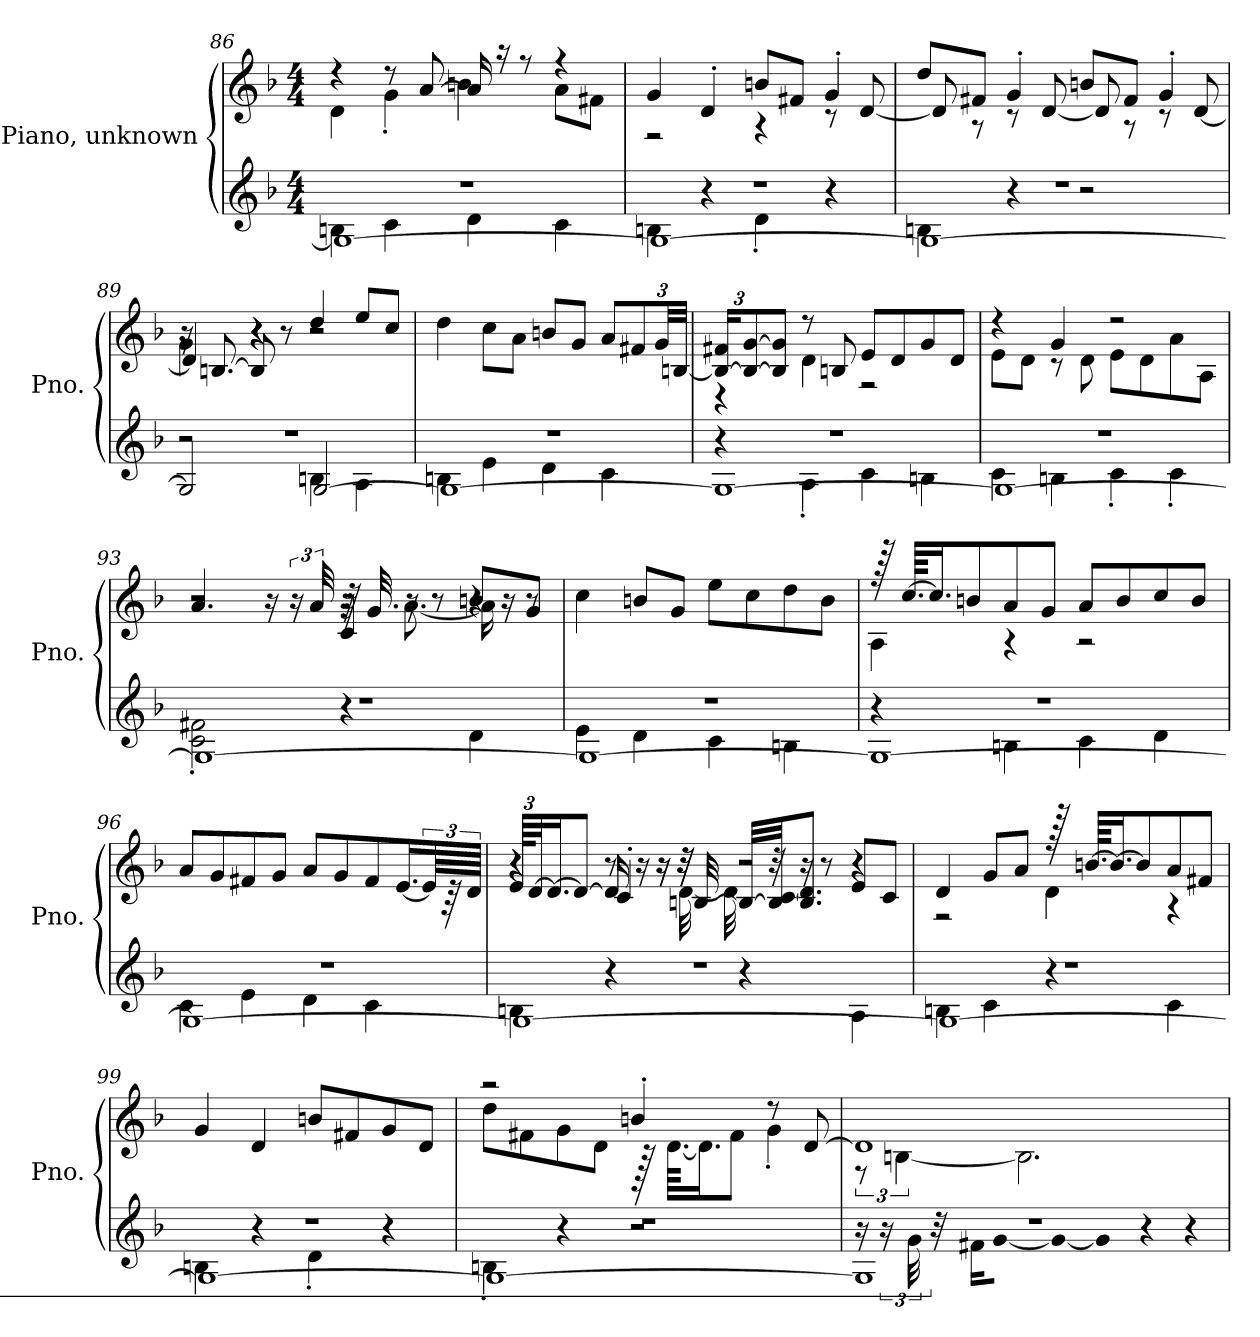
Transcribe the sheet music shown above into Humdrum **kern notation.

**kern	**kern
*part1	*part1
*staff2	*staff1
*I"Piano, unknown	*
*I'Pno.	*
!!LO:LB:g=z
*clefG2	*clefG2
*k[b-]	*k[b-]
*M4/4	*M4/4
=86	=86
*^	*^
*	*^	*	*
1r	4Bn\	1G_	4r	4d\
.	4c\	.	8r	4g'\
.	.	.	[8a/	.
.	4d\	.	16a/]	4bn\
.	.	.	16r	.
.	.	.	8r	.
.	4c\	.	4r	8a\L
.	.	.	.	8f#X\J
=87	=87	=87	=87	=87
1r	4Bn\	1G_	4g/	2r
.	4r	.	4d'/	.
.	4d'\	.	8bn/L	4r
.	.	.	8f#X/J	.
.	4r	.	4g'/	8r
.	.	.	.	[8d/
=88	=88	=88	=88	=88
1r	4Bn\	1G_	8dd/L	8d/]
.	.	.	8f#X/J	8r
.	4r	.	4g'/	8r
.	.	.	.	[8d/
.	2r	.	8bn/L	8d/]
.	.	.	8f#/J	8r
.	.	.	4g'/	8r
.	.	.	.	[8d/
!!LO:PB:g=z
=89	=89	=89	=89	=89
*	*	*	*	*^
1r	2r	2G/]	16r	4g\	4d/]
.	.	.	[8.Bn/	.	.
.	.	.	8B/]	4r	4r
.	.	.	8r	.	.
.	4Bn\	[2G/	4dd/	2r	2r
.	4A\	.	8ee/L	.	.
.	.	.	8cc/J	.	.
*	*	*	*v	*v	*v
=90	=90	=90	=90
1r	4Bn\	1G_	4dd\
.	4e\	.	8cc\L
.	.	.	8a\J
.	4d\	.	8bn/L
.	.	.	8g/J
.	4c\	.	8a/L
*	*	*	*Xbrackettup
.	.	.	12f#X/
.	.	.	48g/LL
.	.	.	[48Bn/JJJ
=91	=91	=91	=91
*	*	*	*^
1r	4r	1G_	24B/_ 24f#X/KL	4r
.	.	.	12B/_ [12g/	.
.	.	.	8B/] 8g/]J	.
.	4A'\	.	8r	4d\
.	.	.	8Bn/	.
.	4c\	.	8e/L	2r
.	.	.	8d/	.
.	4Bn\	.	8g/	.
.	.	.	8d/J	.
=92	=92	=92	=92	=92
1r	4c\	1G_	4r	8e\L
.	.	.	.	8d\J
.	4Bn\	.	4g/	8r
.	.	.	.	8d\
.	4c'\	.	2r	8e\L
.	.	.	.	8d\
.	4c'\	.	.	8a\
.	.	.	.	8A\J
!!LO:LB:g=z
=93	=93	=93	=93	=93
*	*	*	*	*^
1r	2c\' 2f#X\'	1G_	4.a/	2r	2r
.	.	.	16r	.	.
*	*	*	*brackettup	*	*
.	.	.	24r	.	.
.	.	.	48a/	.	.
.	4r	.	64r	16r	4c/
.	.	.	32.g/	.	.
.	.	.	16r	[8.a\	.
.	.	.	8r	.	.
.	4d\	.	8bn/L	16a\]	4r
.	.	.	.	16r	.
.	.	.	8g/J	8r	.
*	*	*	*v	*v	*v
=94	=94	=94	=94
1r	4e\	1G_	4cc\
.	4d\	.	8bn/L
.	.	.	8g/J
.	4c\	.	8ee\L
.	.	.	8cc\
.	4Bn\	.	8dd\
.	.	.	8b\J
=95	=95	=95	=95
*	*	*	*^
1r	4r	1G_	128r	4A\
.	.	.	[64.cc/KKLL	.
.	.	.	16.cc/J]	.
.	.	.	8bn/	.
.	4Bn\	.	8a/	4r
.	.	.	8g/J	.
.	4c\	.	8a/L	2r
.	.	.	8b/	.
.	4d\	.	8cc/	.
.	.	.	8b/J	.
*	*	*	*v	*v
!!LO:LB:g=z
=96	=96	=96	=96
1r	4c\	1G_	8a/L
.	.	.	8g/
.	4e\	.	8f#X/
.	.	.	8g/J
.	4d\	.	8a/L
.	.	.	8g/
.	4c\	.	8f#/
.	.	.	[16.e/L
.	.	.	96e/JJkk]
.	.	.	96r
.	.	.	96d/
=97	=97	=97	=97
*	*	*	*Xbrackettup
*	*	*	*^
*	*	*	*	*^
1r	4Bn\	1G_	96e/KLLL	4r	4r
.	.	.	[48d/J	.	.
.	.	.	16.d/J_	.	.
.	.	.	8d/J_	.	.
.	4r	.	16d/]	8r	4c'/
.	.	.	16r	.	.
.	.	.	16r	16r	.
.	.	.	32r	32r	.
.	.	.	[32Bn/	[32d\	.
.	4r	.	32B/LLL_	32d\]	2r
.	.	.	32B/_ 32c/JJ	32r	.
.	.	.	8.B/] 8.d/J	16r	.
.	.	.	.	8r	.
.	4A\	.	8e/L	4r	.
.	.	.	8c/J	.	.
*	*	*	*	*v	*v
!!LO:LB:g=z
=98	=98	=98	=98	=98
1r	4Bn\	1G_	4d/	2r
.	4c\	.	8g/L	.
.	.	.	8a/J	.
.	4r	.	128r	4d\
.	.	.	[64.bn/KKLL	.
.	.	.	16.b/J_	.
.	.	.	8b/]	.
.	4c\	.	8a/	4r
.	.	.	8f#X/J	.
*	*	*	*v	*v
=99	=99	=99	=99
1r	4Bn\	1G_	4g/
.	4r	.	4d/
.	4d'\	.	8bn/L
.	.	.	8f#X/
.	4r	.	8g/
.	.	.	8d/J
=100	=100	=100	=100
*	*	*	*^
1r	4Bn'\	1G_	2r	8dd\L
.	.	.	.	8f#X\
.	4r	.	.	8g\
.	.	.	.	8d\J
.	2r	.	4bn'/	128r
.	.	.	.	[64.d\KKLL
.	.	.	.	16.d\J]
.	.	.	.	8f#\J
.	.	.	8r	4g'\
.	.	.	[8d/	.
!!LO:LB:g=z	!!
=101	=101	=101	=101	=101
*	*	*	*	*brackettup
1r	16r	1G]	1d]	12r
.	24r	.	.	.
.	.	.	.	[6Bn\
.	48g\	.	.	.
.	48r	.	.	.
.	24f#X\LL	.	.	.
.	[16g\JJ	.	.	.
.	2g\_	.	.	2.B\]
.	16g\]	.	.	.
.	16r	.	.	.
.	8r	.	.	.
*v	*v	*v	*	*
*	*v	*v
=	=
*-	*-
